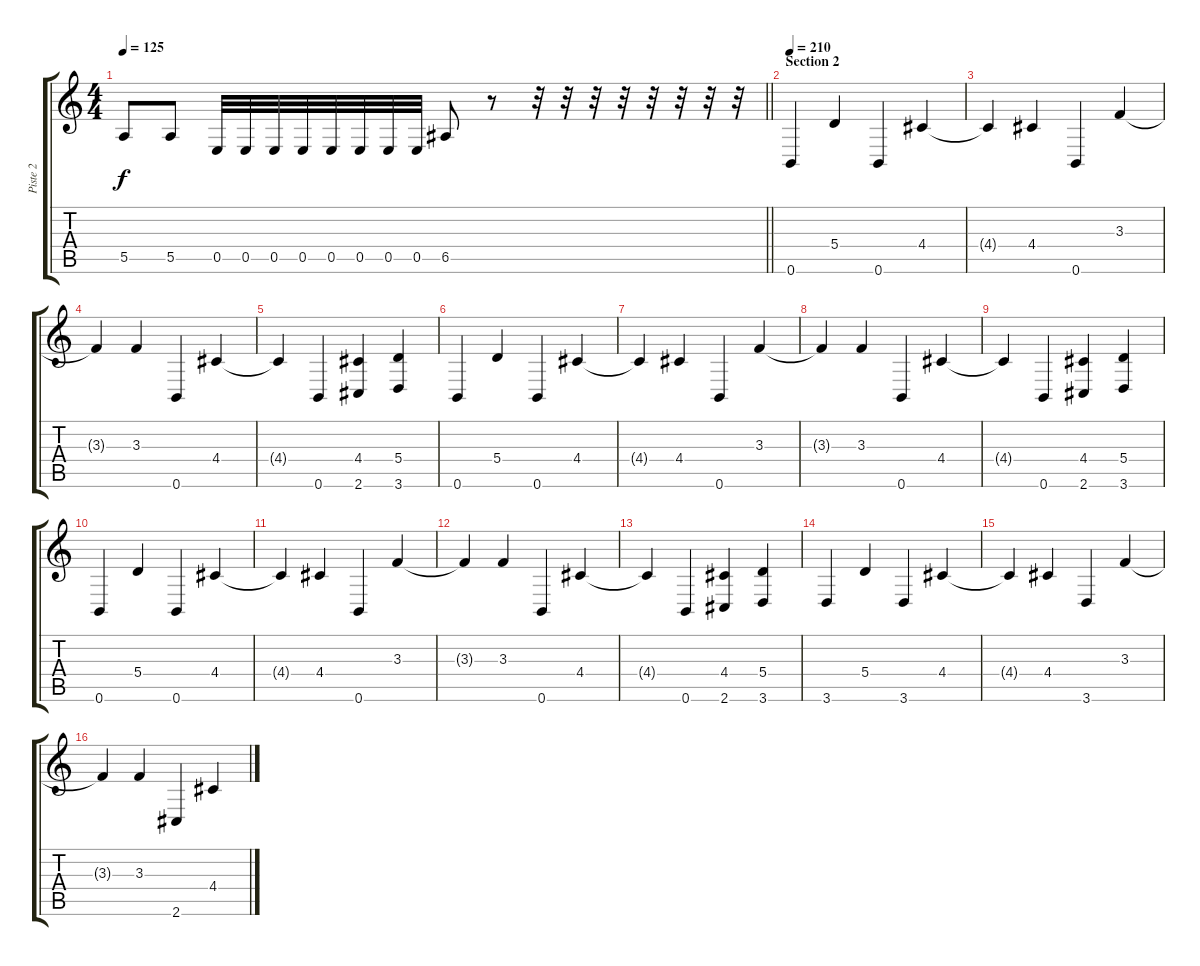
\track ("Piste 2" "Piste 2") {instrument distortionguitar}
\staff {score tabs}
\tuning (B3 Gb3 D3 A2 E2 B1) {hide}
\ts (4 4)
\tempo 125
\clef g2
\barLineRight lightlight
\ks c
5.5.8{dy f} 5.5.8 0.5.32 0.5.32 0.5.32 0.5.32 0.5.32 0.5.32 0.5.32 0.5.32 6.5.8 r.8 r.32 r.32 r.32 r.32 r.32 r.32 r.32 r.32 |
\section ("" "Section 2")
\tempo 210
0.6.4 5.4.4 0.6.4 4.4.4 |
4.4{t}.4 4.4.4 0.6.4 3.3.4 |
3.3{t}.4 3.3.4 0.6.4 4.4.4 |
4.4{t}.4 0.6.4 (4.4 2.6).4 (5.4 3.6).4 |
0.6.4 5.4.4 0.6.4 4.4.4 |
4.4{t}.4 4.4.4 0.6.4 3.3.4 |
3.3{t}.4 3.3.4 0.6.4 4.4.4 |
4.4{t}.4 0.6.4 (4.4 2.6).4 (5.4 3.6).4 |
0.6.4 5.4.4 0.6.4 4.4.4 |
4.4{t}.4 4.4.4 0.6.4 3.3.4 |
3.3{t}.4 3.3.4 0.6.4 4.4.4 |
4.4{t}.4 0.6.4 (4.4 2.6).4 (5.4 3.6).4 |
3.6.4 5.4.4 3.6.4 4.4.4 |
4.4{t}.4 4.4.4 3.6.4 3.3.4 |
3.3{t}.4 3.3.4 2.6.4 4.4.4
